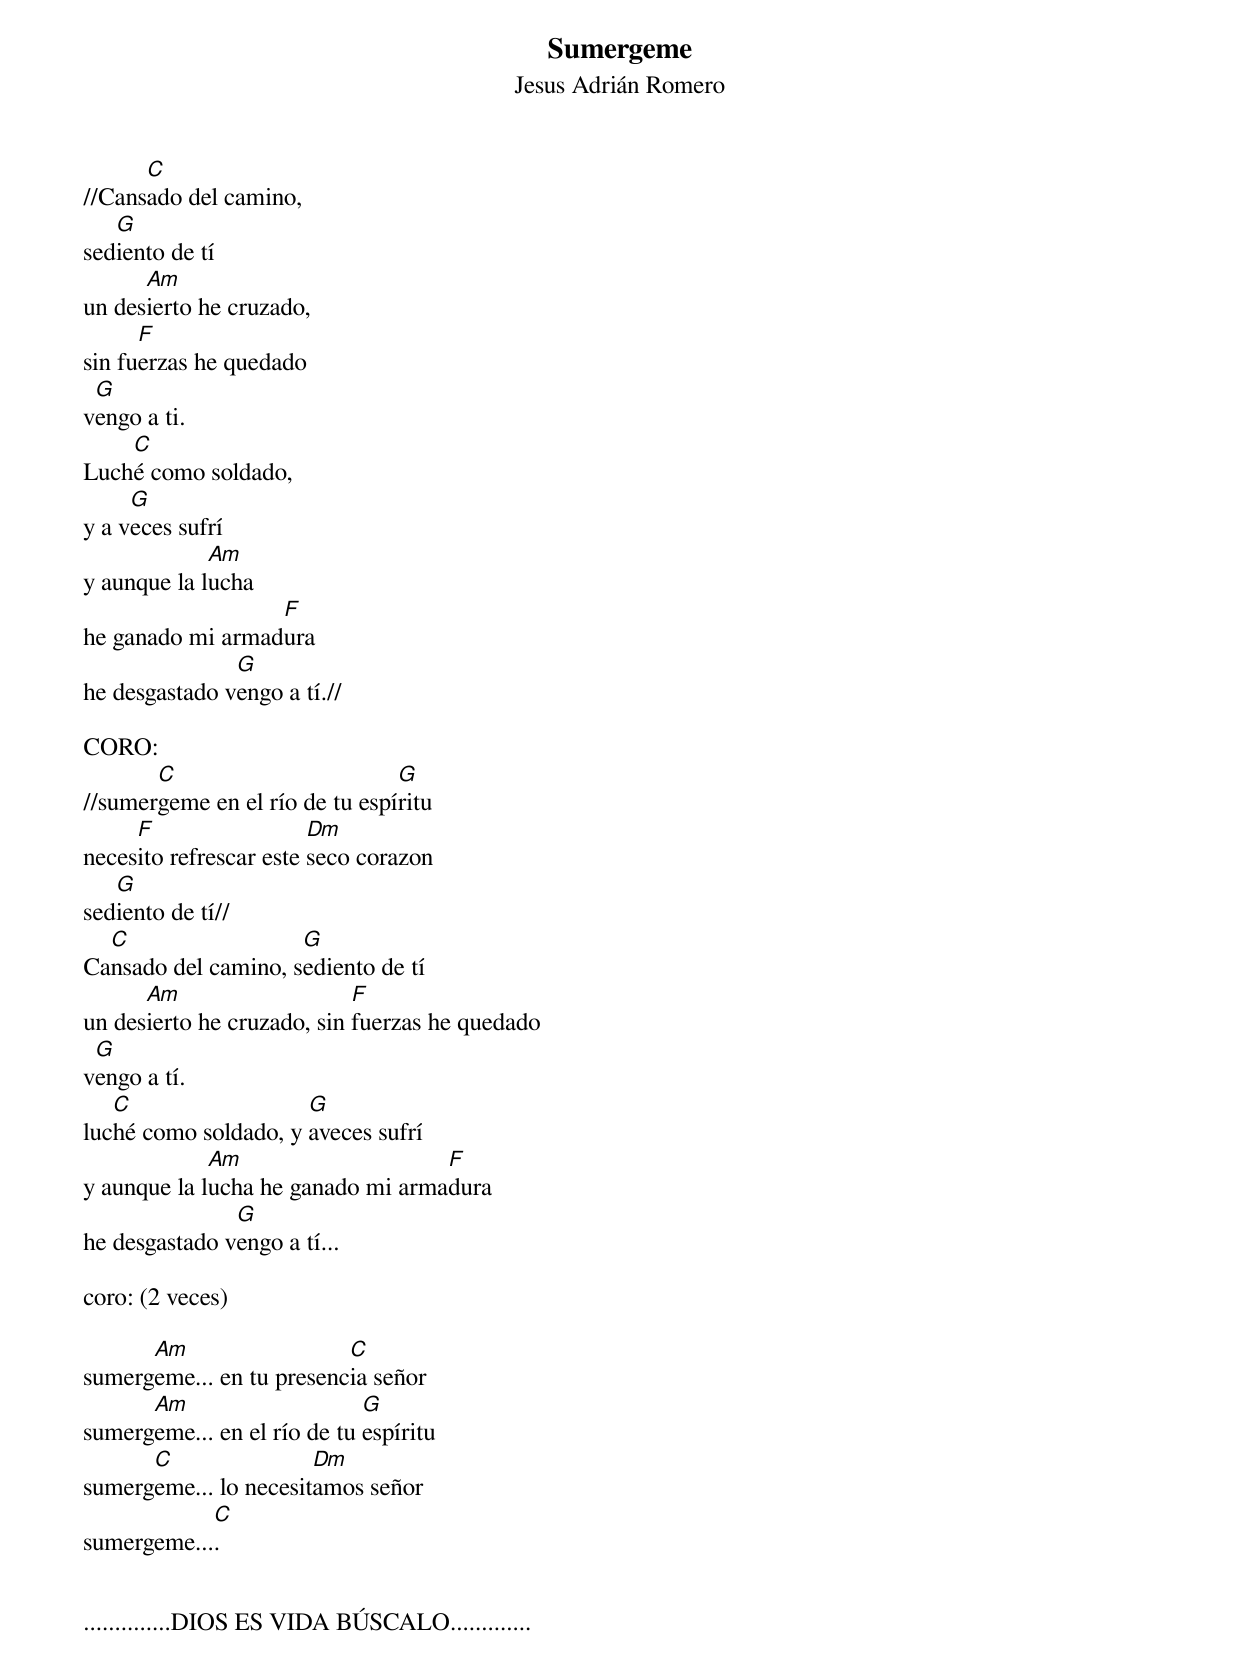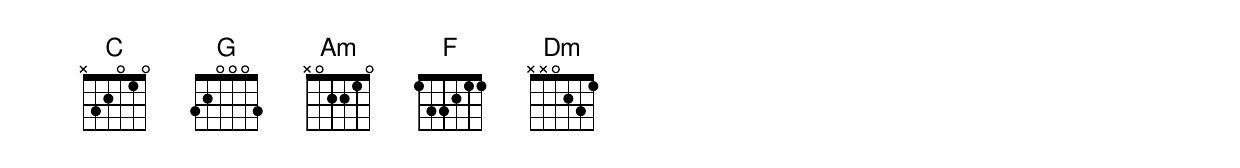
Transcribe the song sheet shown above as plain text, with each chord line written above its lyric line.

 Sumergeme
 Jesus Adrián Romero
      C
//Cansado del camino,
   G
sediento de tí
      Am
un desierto he cruzado,
      F
sin fuerzas he quedado
 G
vengo a ti.
    C
Luché como soldado,
     G
y a veces sufrí
             Am
y aunque la lucha
                  F
he ganado mi armadura
               G
he desgastado vengo a tí.//

CORO:
       C                        G
//sumergeme en el río de tu espíritu
     F                  Dm
necesito refrescar este seco corazon
   G
sediento de tí//
  C                  G
Cansado del camino, sediento de tí
      Am                    F
un desierto he cruzado, sin fuerzas he quedado
 G
vengo a tí.
   C                  G
luché como soldado, y aveces sufrí
             Am                    F
y aunque la lucha he ganado mi armadura
               G
he desgastado vengo a tí...

coro: (2 veces)

      Am                  C
sumergeme... en tu presencia señor
      Am                     G
sumergeme... en el río de tu espíritu
      C                Dm
sumergeme... lo necesitamos señor
            C
sumergeme....


..............DIOS ES VIDA BÚSCALO.............
